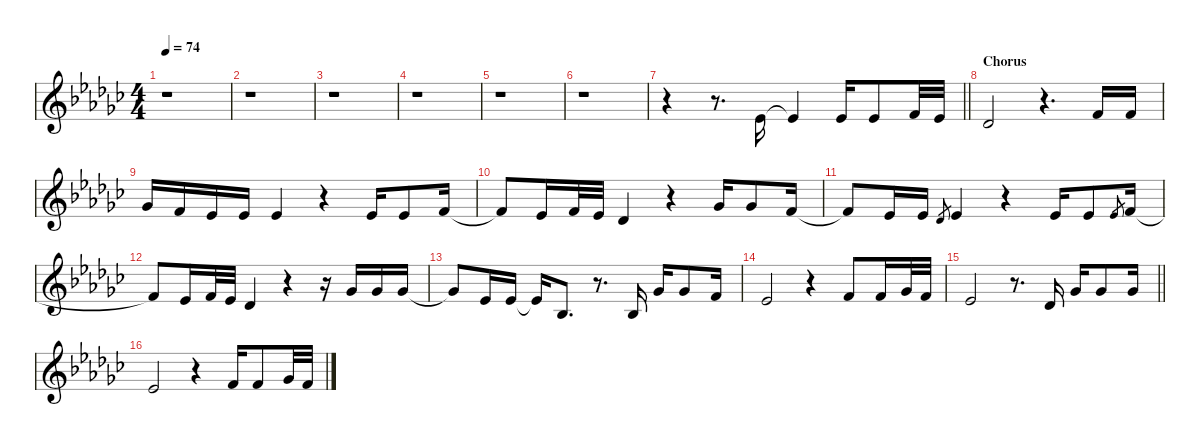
\defaultSystemsLayout 4
\hideDynamics
\bracketExtendMode nobrackets
\singleTrackTrackNamePolicy hidden
\multiTrackTrackNamePolicy hidden
\firstSystemTrackNameMode fullname
\firstSystemTrackNameOrientation horizontal
\otherSystemsTrackNameOrientation horizontal
\track ("Vocals, Hetfield" "org.") {defaultSystemsLayout 4 instrument drawbarorgan}
\staff {score}
\tuning (Eb4 Bb3 Gb3 Db3 Ab2 Eb2)
\ts (4 4)
\tempo 74
\clef g2
\ks ebminor
r.1{dy f beam Down} |
r.1{beam Down} |
r.1{beam Down} |
r.1{beam Down} |
r.1{beam Down} |
r.1{beam Down} |
\barLineRight lightlight
r.4{beam Down} r.8{d beam Down} 0.1{acc b}.16{beam Up} 0.1{t acc b}.4{beam Up} 0.1{acc b}.16{beam Up} 0.1{acc b}.8{beam Up} 2.1{acc forcenatural}.32{beam Up} 0.1{acc b}.32{beam Up} |
\section ("" "Chorus")
3.2{acc b}.2{beam Up} r.4{d beam Up} 2.1{acc forcenatural}.16{beam Up} 2.1{acc forcenatural}.16{beam Up} |
3.1{acc b}.16{beam Up} 2.1{acc forcenatural}.16{beam Up} 0.1{acc b}.16{beam Up} 0.1{acc b}.16{beam Up} 0.1{acc b}.4{beam Up} r.4{beam Up} 0.1{acc b}.16{beam Up} 0.1{acc b}.8{beam Up} 2.1{acc forcenatural}.16{beam Up} |
2.1{t acc forcenatural}.8{beam Up} 0.1{acc b}.16{beam Up} 2.1{acc forcenatural}.32{beam Up} 0.1{acc b}.32{beam Up} 3.2{acc b}.4{beam Up} r.4{beam Up} 3.1{acc b}.16{beam Up} 3.1{acc b}.8{beam Up} 2.1{acc forcenatural}.16{beam Up} |
2.1{t acc forcenatural}.8{beam Up} 0.1{acc b}.16{beam Up} 0.1{acc b}.16{beam Up} 3.2{acc b}.8{gr beam Up} 5.2{acc b}.4{beam Up} r.4{beam Up} 0.1{acc b}.16{beam Up} 0.1{acc b}.8{beam Up} 0.1{acc b}.8{gr beam Up} 2.1{acc forcenatural}.16{beam Up} |
2.1{t acc forcenatural}.8{beam Up} 0.1{acc b}.16{beam Up} 2.1{acc forcenatural}.32{beam Up} 0.1{acc b}.32{beam Up} 3.2{acc b}.4{beam Up} r.4{beam Up} r.16{beam Up} 3.1{acc b}.16{beam Up} 3.1{acc b}.16{beam Up} 3.1{acc b}.16{beam Up} |
3.1{t acc b}.8{beam Up} 0.1{acc b}.16{beam Up} 0.1{acc b}.16{beam Up} 0.1{t acc b}.16{beam Up} 0.2{acc b}.8{d beam Up} r.8{d beam Up} 0.2{acc b}.16{beam Up} 3.1{acc b}.16{beam Up} 3.1{acc b}.8{beam Up} 2.1{acc forcenatural}.16{beam Up} |
0.1{acc b}.2{beam Up} r.4{beam Up} 2.1{acc forcenatural}.8{beam Up} 2.1{acc forcenatural}.16{beam Up} 3.1{acc b}.32{beam Up} 2.1{acc forcenatural}.32{beam Up} |
\barLineRight lightlight
0.1{acc b}.2{beam Up} r.8{d beam Up} 3.2{acc b}.16{beam Up} 3.1{acc b}.16{beam Up} 3.1{acc b}.8{beam Up} 3.1{acc b}.16{beam Up} |
0.1{acc b}.2{beam Up} r.4{beam Up} 2.1{acc forcenatural}.16{beam Up} 2.1{acc forcenatural}.8{beam Up} 3.1{acc b}.32{beam Up} 2.1{acc forcenatural}.32{beam Up}
